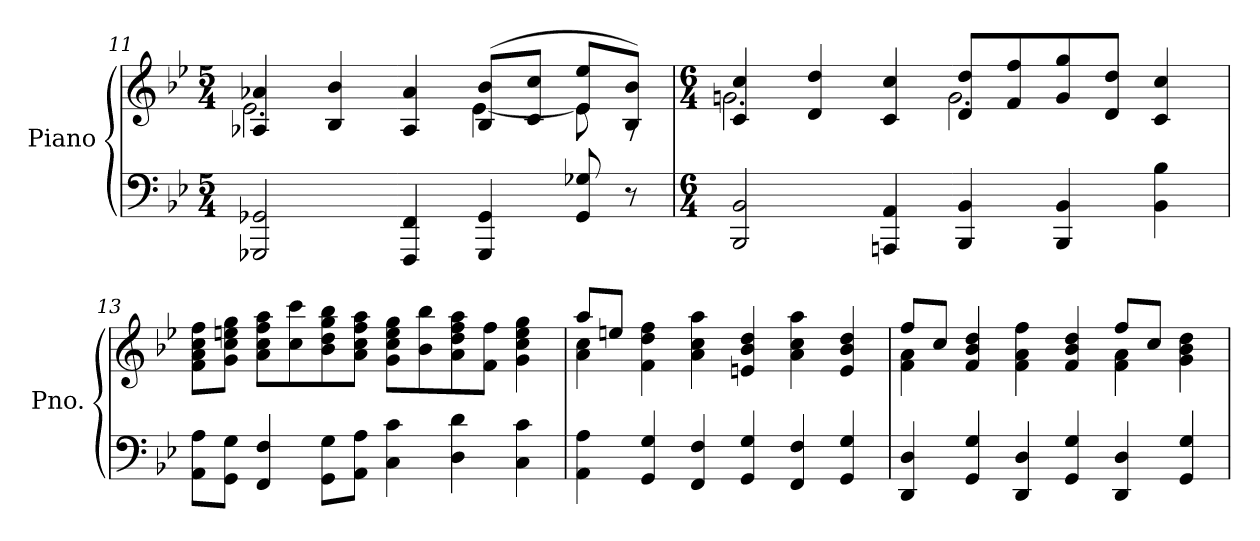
**kern	**kern
*part1	*part1
*staff2	*staff1
*I"Piano	*
*I'Pno.	*
*clefF4	*clefG2
*k[b-e-]	*k[b-e-]
*M5/4	*M5/4
=11	=11
*	*^
2GGG-X/ 2GG-X/	4A-X/ 4a-X/	2.e-\
.	4B-/ 4b-/	.
4FFF/ 4FF/	4A-/ 4a-/	.
4GGG-/ 4GG-/	(>8B-/ 8b-/L	[4e-\
.	8c/ 8cc/J	.
8GG-/ 8G-X/	8e-/ 8ee-/L	8e-\]
8r	8B-/ 8b-/J)	8rA
=12	=12	=12
*M6/4	*M6/4	*
2BBB-/ 2BB-/	4c/ 4cc/	2.gn\
.	4d/ 4dd/	.
4AAAn/ 4AA/	4c/ 4cc/	.
4BBB-/ 4BB-/	8d/ 8dd/L	2.g\
.	8f/ 8ff/	.
4BBB-/ 4BB-/	8g/ 8gg/	.
.	8d/ 8dd/J	.
4BB-\ 4B-\	4c/ 4cc/	.
*	*v	*v
!!LO:LB:g=z
=13	=13
8AA\ 8A\L	8f\ 8a\ 8cc\ 8ff\L
8GG\ 8G\J	8g\ 8cc\ 8een\ 8gg\J
4FF/ 4F/	8a\ 8cc\ 8ff\ 8aa\L
.	8cc\ 8ccc\
8GG\ 8G\L	8b-\ 8dd\ 8gg\ 8bb-\
8AA\ 8A\J	8a\ 8cc\ 8ff\ 8aa\J
4C\ 4c\	8g\ 8cc\ 8ee\ 8gg\L
.	8b-\ 8bb-\
4D\ 4d\	8a\ 8dd\ 8ff\ 8aa\
.	8f\ 8ff\J
4C\ 4c\	4g\ 4cc\ 4ee\ 4gg\
=14	=14
*	*^
4AA\ 4A\	8aa/L	4a\ 4cc\
.	8een/J	.
4GG/ 4G/	4f\ 4dd\ 4ff\	1ryy
4FF/ 4F/	4a\ 4cc\ 4aa\	.
4GG/ 4G/	4en/ 4b-/ 4dd/	.
4FF/ 4F/	4a\ 4cc\ 4aa\	.
4GG/ 4G/	4e/ 4b-/ 4dd/	4ryy
=15	=15	=15
4DD/ 4D/	8ff/L	4f\ 4a\
.	8cc/J	.
4GG/ 4G/	4f/ 4b-/ 4dd/	2.ryy
4DD/ 4D/	4f\ 4a\ 4ff\	.
4GG/ 4G/	4f/ 4b-/ 4dd/	.
4DD/ 4D/	8ff/L	4f\ 4a\
.	8cc/J	.
4GG/ 4G/	4g\ 4b-\ 4dd\	4ryy
*	*v	*v
=	=
*-	*-
